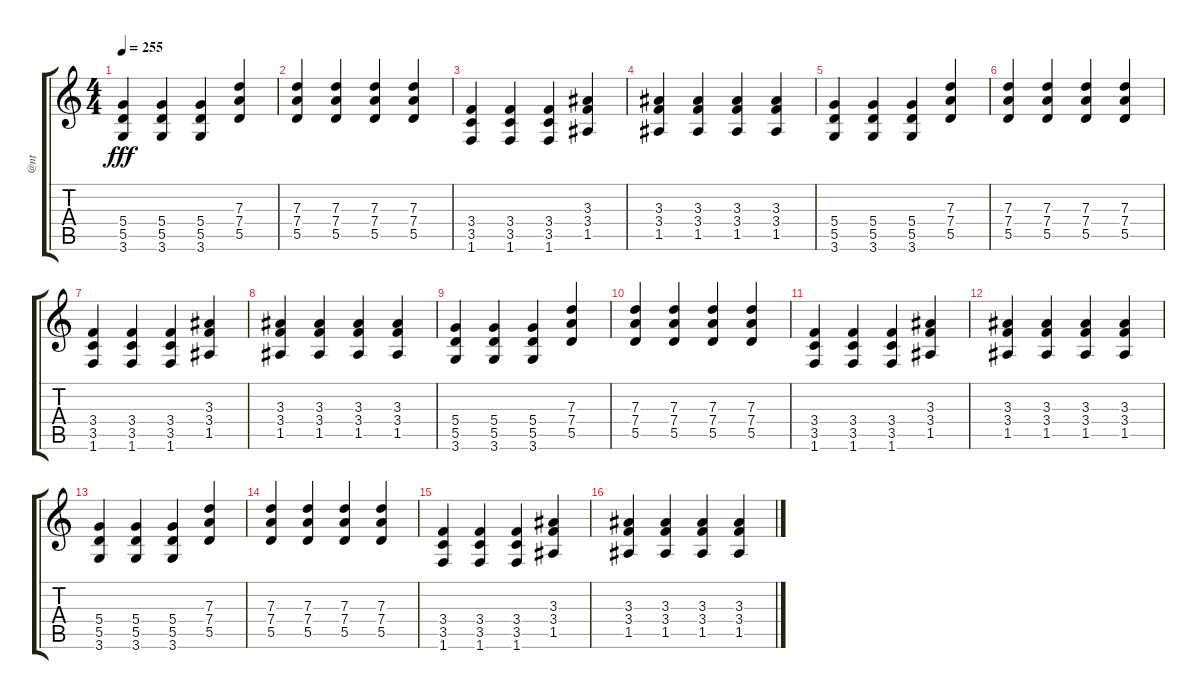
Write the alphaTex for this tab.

\track ("@nt" "@nt") {instrument distortionguitar}
\staff {score tabs}
\tuning (E4 B3 G3 D3 A2 E2) {hide}
\ts (4 4)
\tempo 255
\clef g2
\ks c
(5.4 5.5 3.6).4{dy fff} (5.4 5.5 3.6).4 (5.4 5.5 3.6).4 (7.3 7.4 5.5).4 |
(7.3 7.4 5.5).4 (7.3 7.4 5.5).4 (7.3 7.4 5.5).4 (7.3 7.4 5.5).4 |
(3.4 3.5 1.6).4 (3.4 3.5 1.6).4 (3.4 3.5 1.6).4 (3.3 3.4 1.5).4 |
(3.3 3.4 1.5).4 (3.3 3.4 1.5).4 (3.3 3.4 1.5).4 (3.3 3.4 1.5).4 |
(5.4 5.5 3.6).4 (5.4 5.5 3.6).4 (5.4 5.5 3.6).4 (7.3 7.4 5.5).4 |
(7.3 7.4 5.5).4 (7.3 7.4 5.5).4 (7.3 7.4 5.5).4 (7.3 7.4 5.5).4 |
(3.4 3.5 1.6).4 (3.4 3.5 1.6).4 (3.4 3.5 1.6).4 (3.3 3.4 1.5).4 |
(3.3 3.4 1.5).4 (3.3 3.4 1.5).4 (3.3 3.4 1.5).4 (3.3 3.4 1.5).4 |
(5.4 5.5 3.6).4 (5.4 5.5 3.6).4 (5.4 5.5 3.6).4 (7.3 7.4 5.5).4 |
(7.3 7.4 5.5).4 (7.3 7.4 5.5).4 (7.3 7.4 5.5).4 (7.3 7.4 5.5).4 |
(3.4 3.5 1.6).4 (3.4 3.5 1.6).4 (3.4 3.5 1.6).4 (3.3 3.4 1.5).4 |
(3.3 3.4 1.5).4 (3.3 3.4 1.5).4 (3.3 3.4 1.5).4 (3.3 3.4 1.5).4 |
(5.4 5.5 3.6).4 (5.4 5.5 3.6).4 (5.4 5.5 3.6).4 (7.3 7.4 5.5).4 |
(7.3 7.4 5.5).4 (7.3 7.4 5.5).4 (7.3 7.4 5.5).4 (7.3 7.4 5.5).4 |
(3.4 3.5 1.6).4 (3.4 3.5 1.6).4 (3.4 3.5 1.6).4 (3.3 3.4 1.5).4 |
(3.3 3.4 1.5).4 (3.3 3.4 1.5).4 (3.3 3.4 1.5).4 (3.3 3.4 1.5).4
